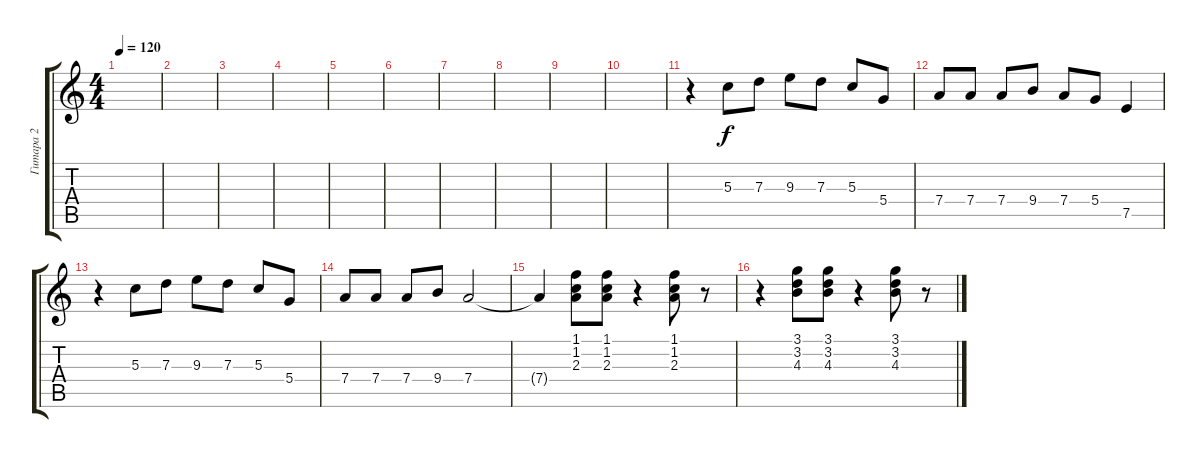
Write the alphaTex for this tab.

\track ("Гитара 2" "Гитара 2") {instrument distortionguitar}
\staff {score tabs}
\tuning (E4 B3 G3 D3 A2 E2) {hide}
\ts (4 4)
\tempo 120
\clef g2
\ks c
|
|
|
|
|
|
|
|
|
|
r.4 5.3.8 7.3.8 9.3.8 7.3.8 5.3.8 5.4.8 |
7.4.8 7.4.8 7.4.8 9.4.8 7.4.8 5.4.8 7.5.4 |
r.4 5.3.8 7.3.8 9.3.8 7.3.8 5.3.8 5.4.8 |
7.4.8 7.4.8 7.4.8 9.4.8 7.4.2 |
7.4{t}.4 (1.1 1.2 2.3).8 (1.1 1.2 2.3).8 r.4 (1.1 1.2 2.3).8 r.8 |
r.4 (3.1 3.2 4.3).8 (3.1 3.2 4.3).8 r.4 (3.1 3.2 4.3).8 r.8
